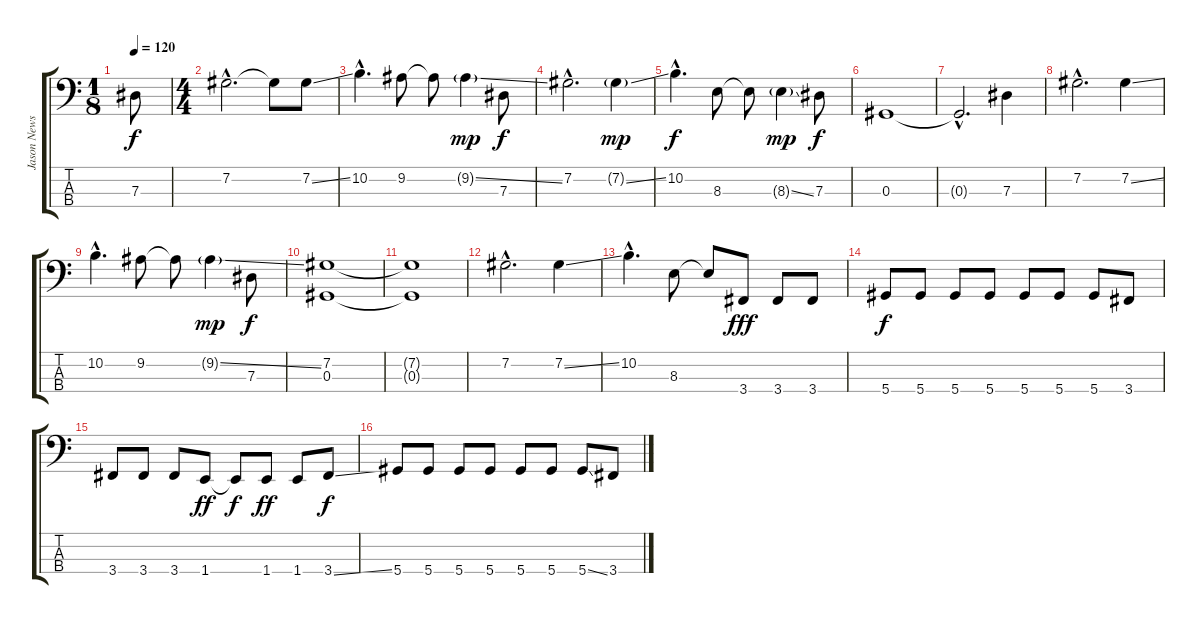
\track ("Jason Newsted" "Jason News") {instrument electricbassfinger}
\staff {score tabs}
\tuning (Gb2 Db2 Ab1 Eb1) {hide}
\ts (1 8)
\tempo 120
\clef f4
\ks c
7.3.8{dy f instrument electricbassfinger} |
\ts (4 4)
7.2{hac}.2{d} 7.2{t}.8 7.2{ss}.8 |
10.2{hac}.4{d} 9.2.8 9.2{t}.8 9.2{ss g}.4{dy mp} 7.3.8{dy f} |
7.2{hac}.2{d} 7.2{ss g}.4{dy mp} |
10.2{hac}.4{d dy f} 8.3.8 8.3{t}.8 8.3{ss g}.4{dy mp} 7.3.8{dy f} |
0.3.1 |
0.3{hac t}.2{d} 7.3.4 |
7.2{hac}.2{d} 7.2{ss}.4 |
10.2{hac}.4{d} 9.2.8 9.2{t}.8 9.2{ss g}.4{dy mp} 7.3.8{dy f} |
(7.2 0.3).1 |
(7.2{t} 0.3{t}).1 |
7.2{hac}.2{d} 7.2{ss}.4 |
10.2{hac}.4{d} 8.3.8 8.3{t}.8 3.4.8{dy fff} 3.4.8 3.4.8 |
5.4.8{dy f} 5.4.8 5.4.8 5.4.8 5.4.8 5.4.8 5.4.8 3.4.8 |
3.4.8 3.4.8 3.4.8 1.4.8{dy ff} 1.4{t}.8{dy f} 1.4.8{dy ff} 1.4.8 3.4{ss}.8{dy f} |
5.4.8 5.4.8 5.4.8 5.4.8 5.4.8 5.4.8 5.4{ss}.8 3.4.8
